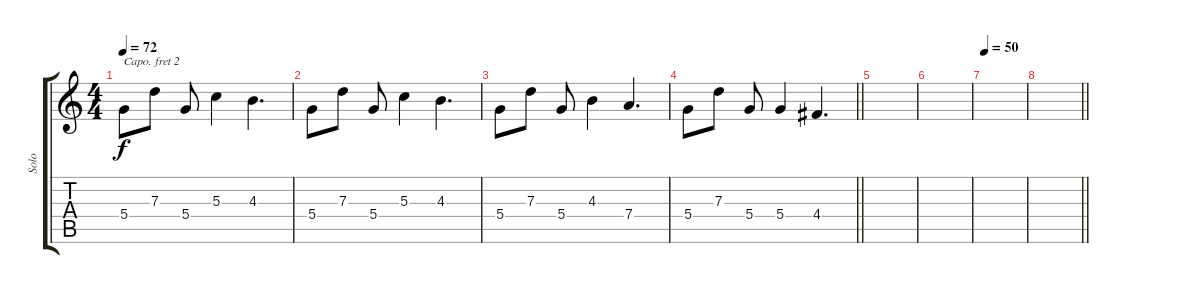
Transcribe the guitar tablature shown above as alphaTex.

\track ("Solo" "Solo") {instrument overdrivenguitar}
\staff {score tabs}
\capo 2
\tuning (D4 A3 F3 C3 G2 D2) {hide}
\ts (4 4)
\tempo 72
\clef g2
\ks c
5.4.8{dy f} 7.3.8 5.4.8 5.3.4 4.3.4{d} |
5.4.8 7.3.8 5.4.8 5.3.4 4.3.4{d} |
5.4.8 7.3.8 5.4.8 4.3.4 7.4.4{d} |
\barLineRight lightlight
5.4.8 7.3.8 5.4.8 5.4.4 4.4.4{d} |
|
|
\tempo 50
|
\barLineRight lightlight
